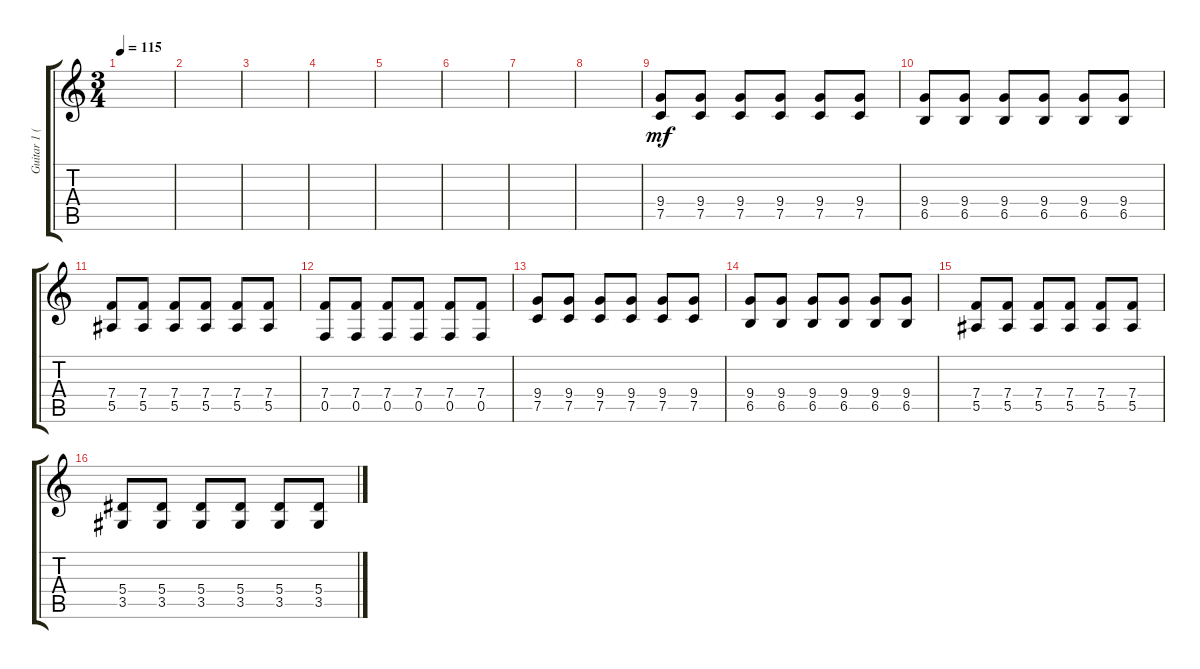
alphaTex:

\track ("Guitar 1 (Lead)" "Guitar 1 (") {instrument distortionguitar}
\staff {score tabs}
\tuning (C4 G3 Eb3 Bb2 F2 C2) {hide}
\ts (3 4)
\tempo 115
\clef g2
\ks c
|
|
|
|
|
|
|
|
(9.4 7.5).8{dy mf balance 2} (9.4 7.5).8 (9.4 7.5).8 (9.4 7.5).8 (9.4 7.5).8 (9.4 7.5).8 |
(9.4 6.5).8 (9.4 6.5).8 (9.4 6.5).8 (9.4 6.5).8 (9.4 6.5).8 (9.4 6.5).8 |
(7.4 5.5).8 (7.4 5.5).8 (7.4 5.5).8 (7.4 5.5).8 (7.4 5.5).8 (7.4 5.5).8 |
(7.4 0.5).8 (7.4 0.5).8 (7.4 0.5).8 (7.4 0.5).8 (7.4 0.5).8 (7.4 0.5).8 |
(9.4 7.5).8 (9.4 7.5).8 (9.4 7.5).8 (9.4 7.5).8 (9.4 7.5).8 (9.4 7.5).8 |
(9.4 6.5).8 (9.4 6.5).8 (9.4 6.5).8 (9.4 6.5).8 (9.4 6.5).8 (9.4 6.5).8 |
(7.4 5.5).8 (7.4 5.5).8 (7.4 5.5).8 (7.4 5.5).8 (7.4 5.5).8 (7.4 5.5).8 |
(5.4 3.5).8 (5.4 3.5).8 (5.4 3.5).8 (5.4 3.5).8 (5.4 3.5).8 (5.4 3.5).8
